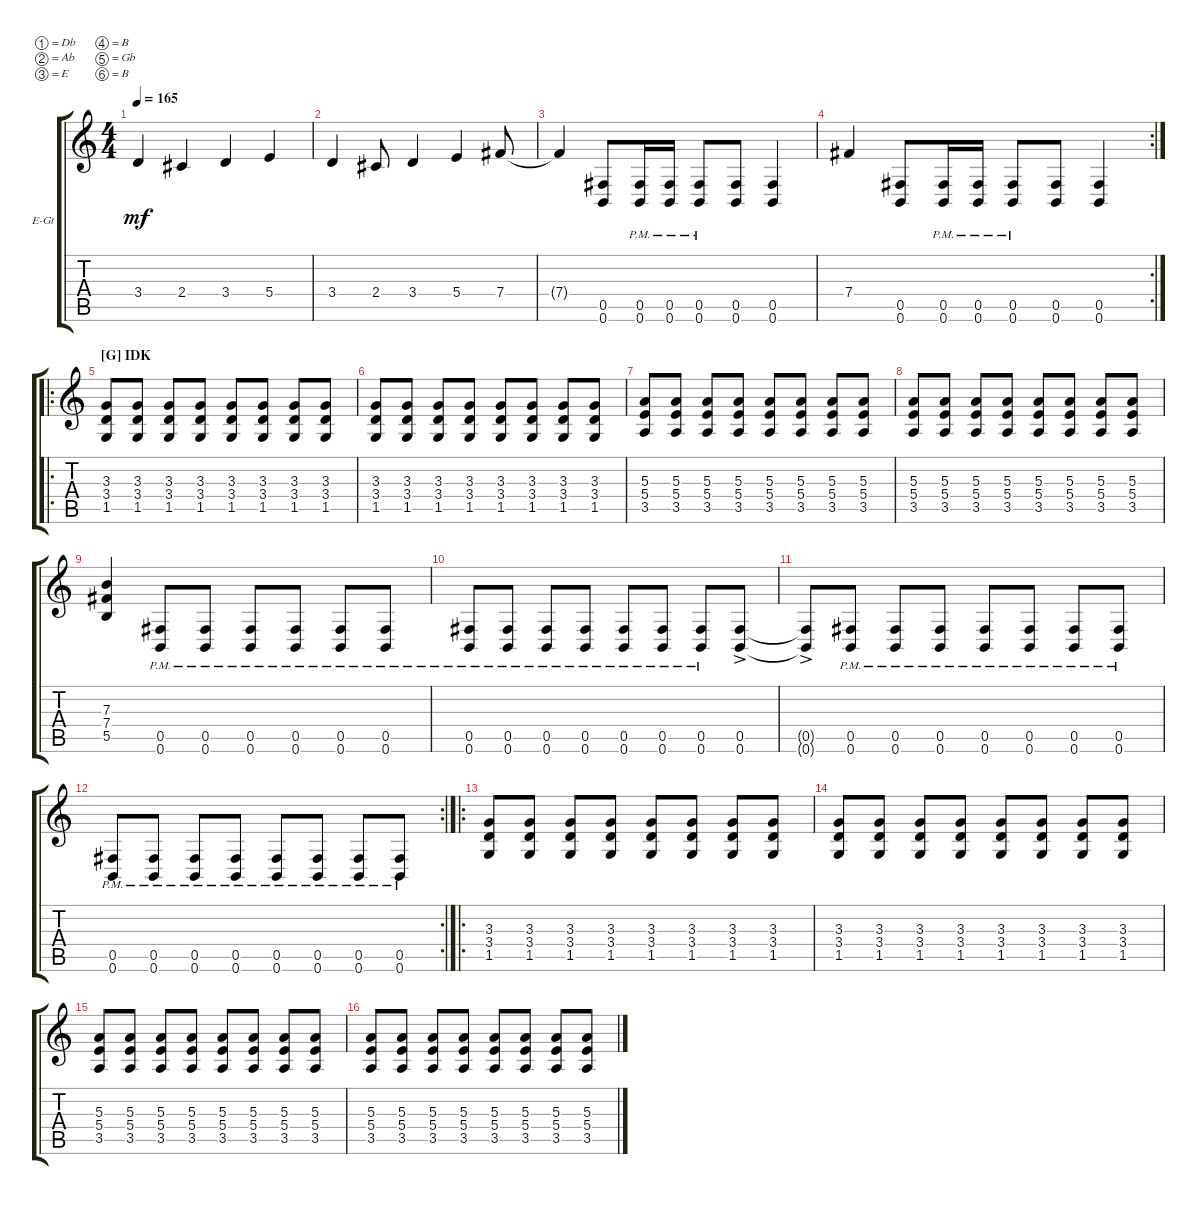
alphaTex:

\bracketExtendMode groupsimilarinstruments
\firstSystemTrackNameOrientation horizontal
\otherSystemsTrackNameOrientation horizontal
\track ("Electric Guitar 2" "E-Gt") {instrument distortionguitar}
\staff {score tabs}
\tuning (Db4 Ab3 E3 B2 Gb2 B1)
\ts (4 4)
\tempo 165
\clef g2
\ks c
3.4.4{dy mf} 2.4.4 3.4.4 5.4.4 |
3.4.4 2.4.8 3.4.4 5.4.4 7.4.8 |
7.4{t}.4 (0.6 0.5).8 (0.5{pm} 0.6{pm}).16 (0.6{pm} 0.5{pm}).16 (0.5{pm} 0.6{pm}).8 (0.6 0.5).8 (0.5 0.6).4 |
\rc 2
7.4.4 (0.6 0.5).8 (0.5{pm} 0.6{pm}).16 (0.6{pm} 0.5{pm}).16 (0.5{pm} 0.6{pm}).8 (0.6 0.5).8 (0.5 0.6).4 |
\ro
\section ("G" "IDK")
(1.5 3.4 3.3).8 (1.5 3.4 3.3).8 (1.5 3.4 3.3).8 (1.5 3.4 3.3).8 (1.5 3.4 3.3).8 (1.5 3.4 3.3).8 (1.5 3.4 3.3).8 (1.5 3.4 3.3).8 |
(1.5 3.4 3.3).8 (1.5 3.4 3.3).8 (1.5 3.4 3.3).8 (1.5 3.4 3.3).8 (1.5 3.4 3.3).8 (1.5 3.4 3.3).8 (1.5 3.4 3.3).8 (1.5 3.4 3.3).8 |
(3.5 5.4 5.3).8 (3.5 5.4 5.3).8 (3.5 5.4 5.3).8 (3.5 5.4 5.3).8 (3.5 5.4 5.3).8 (3.5 5.4 5.3).8 (3.5 5.4 5.3).8 (3.5 5.4 5.3).8 |
(3.5 5.4 5.3).8 (3.5 5.4 5.3).8 (3.5 5.4 5.3).8 (3.5 5.4 5.3).8 (3.5 5.4 5.3).8 (3.5 5.4 5.3).8 (3.5 5.4 5.3).8 (3.5 5.4 5.3).8 |
(5.5 7.4 7.3).4 (0.6{pm} 0.5{pm}).8 (0.6{pm} 0.5{pm}).8 (0.6{pm} 0.5{pm}).8 (0.6{pm} 0.5{pm}).8 (0.6{pm} 0.5{pm}).8 (0.6{pm} 0.5{pm}).8 |
(0.5{pm} 0.6{pm}).8 (0.5{pm} 0.6{pm}).8 (0.5{pm} 0.6{pm}).8 (0.5{pm} 0.6{pm}).8 (0.5{pm} 0.6{pm}).8 (0.5{pm} 0.6{pm}).8 (0.5{pm} 0.6{pm}).8 (0.5{ac} 0.6{ac}).8 |
(0.5{ac t} 0.6{ac t}).8 (0.6{pm} 0.5{pm}).8 (0.6{pm} 0.5{pm}).8 (0.6{pm} 0.5{pm}).8 (0.6{pm} 0.5{pm}).8 (0.6{pm} 0.5{pm}).8 (0.6{pm} 0.5{pm}).8 (0.6{pm} 0.5{pm}).8 |
\rc 2
(0.6{pm} 0.5{pm}).8 (0.6{pm} 0.5{pm}).8 (0.6{pm} 0.5{pm}).8 (0.6{pm} 0.5{pm}).8 (0.6{pm} 0.5{pm}).8 (0.6{pm} 0.5{pm}).8 (0.6{pm} 0.5{pm}).8 (0.6{pm} 0.5{pm}).8 |
\ro
(1.5 3.4 3.3).8 (1.5 3.4 3.3).8 (1.5 3.4 3.3).8 (1.5 3.4 3.3).8 (1.5 3.4 3.3).8 (1.5 3.4 3.3).8 (1.5 3.4 3.3).8 (1.5 3.4 3.3).8 |
(1.5 3.4 3.3).8 (1.5 3.4 3.3).8 (1.5 3.4 3.3).8 (1.5 3.4 3.3).8 (1.5 3.4 3.3).8 (1.5 3.4 3.3).8 (1.5 3.4 3.3).8 (1.5 3.4 3.3).8 |
(3.5 5.4 5.3).8 (3.5 5.4 5.3).8 (3.5 5.4 5.3).8 (3.5 5.4 5.3).8 (3.5 5.4 5.3).8 (3.5 5.4 5.3).8 (3.5 5.4 5.3).8 (3.5 5.4 5.3).8 |
(3.5 5.4 5.3).8 (3.5 5.4 5.3).8 (3.5 5.4 5.3).8 (3.5 5.4 5.3).8 (3.5 5.4 5.3).8 (3.5 5.4 5.3).8 (3.5 5.4 5.3).8 (3.5 5.4 5.3).8
